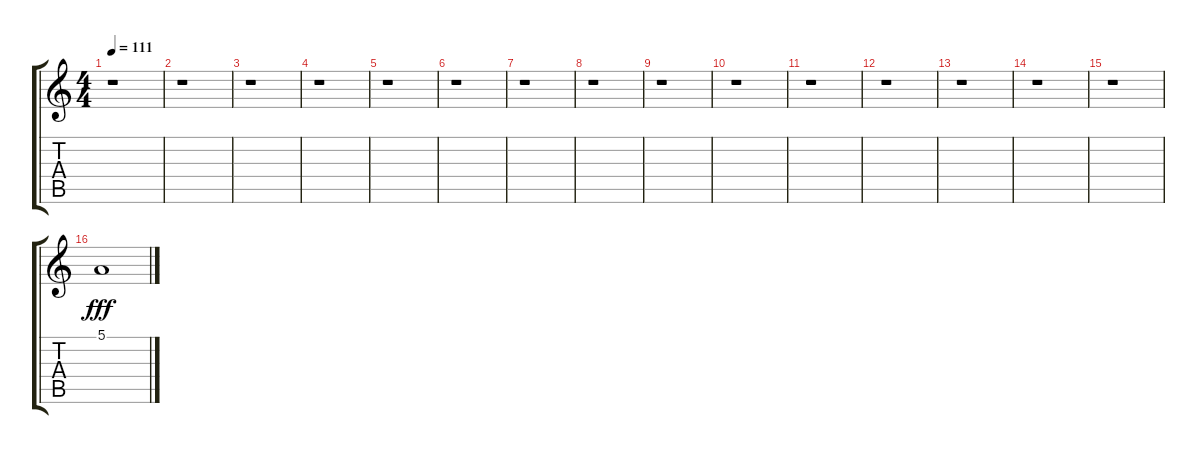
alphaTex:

\track "" {instrument synthstrings1}
\staff {score tabs}
\tuning (E4 B3 G3 D3 A2 E2) {hide}
\ts (4 4)
\tempo 111
\clef g2
\ks c
r.1{dy f} |
r.1 |
r.1 |
r.1 |
r.1 |
r.1 |
r.1 |
r.1 |
r.1 |
r.1 |
r.1 |
r.1 |
r.1 |
r.1 |
r.1 |
5.1.1{dy fff}
